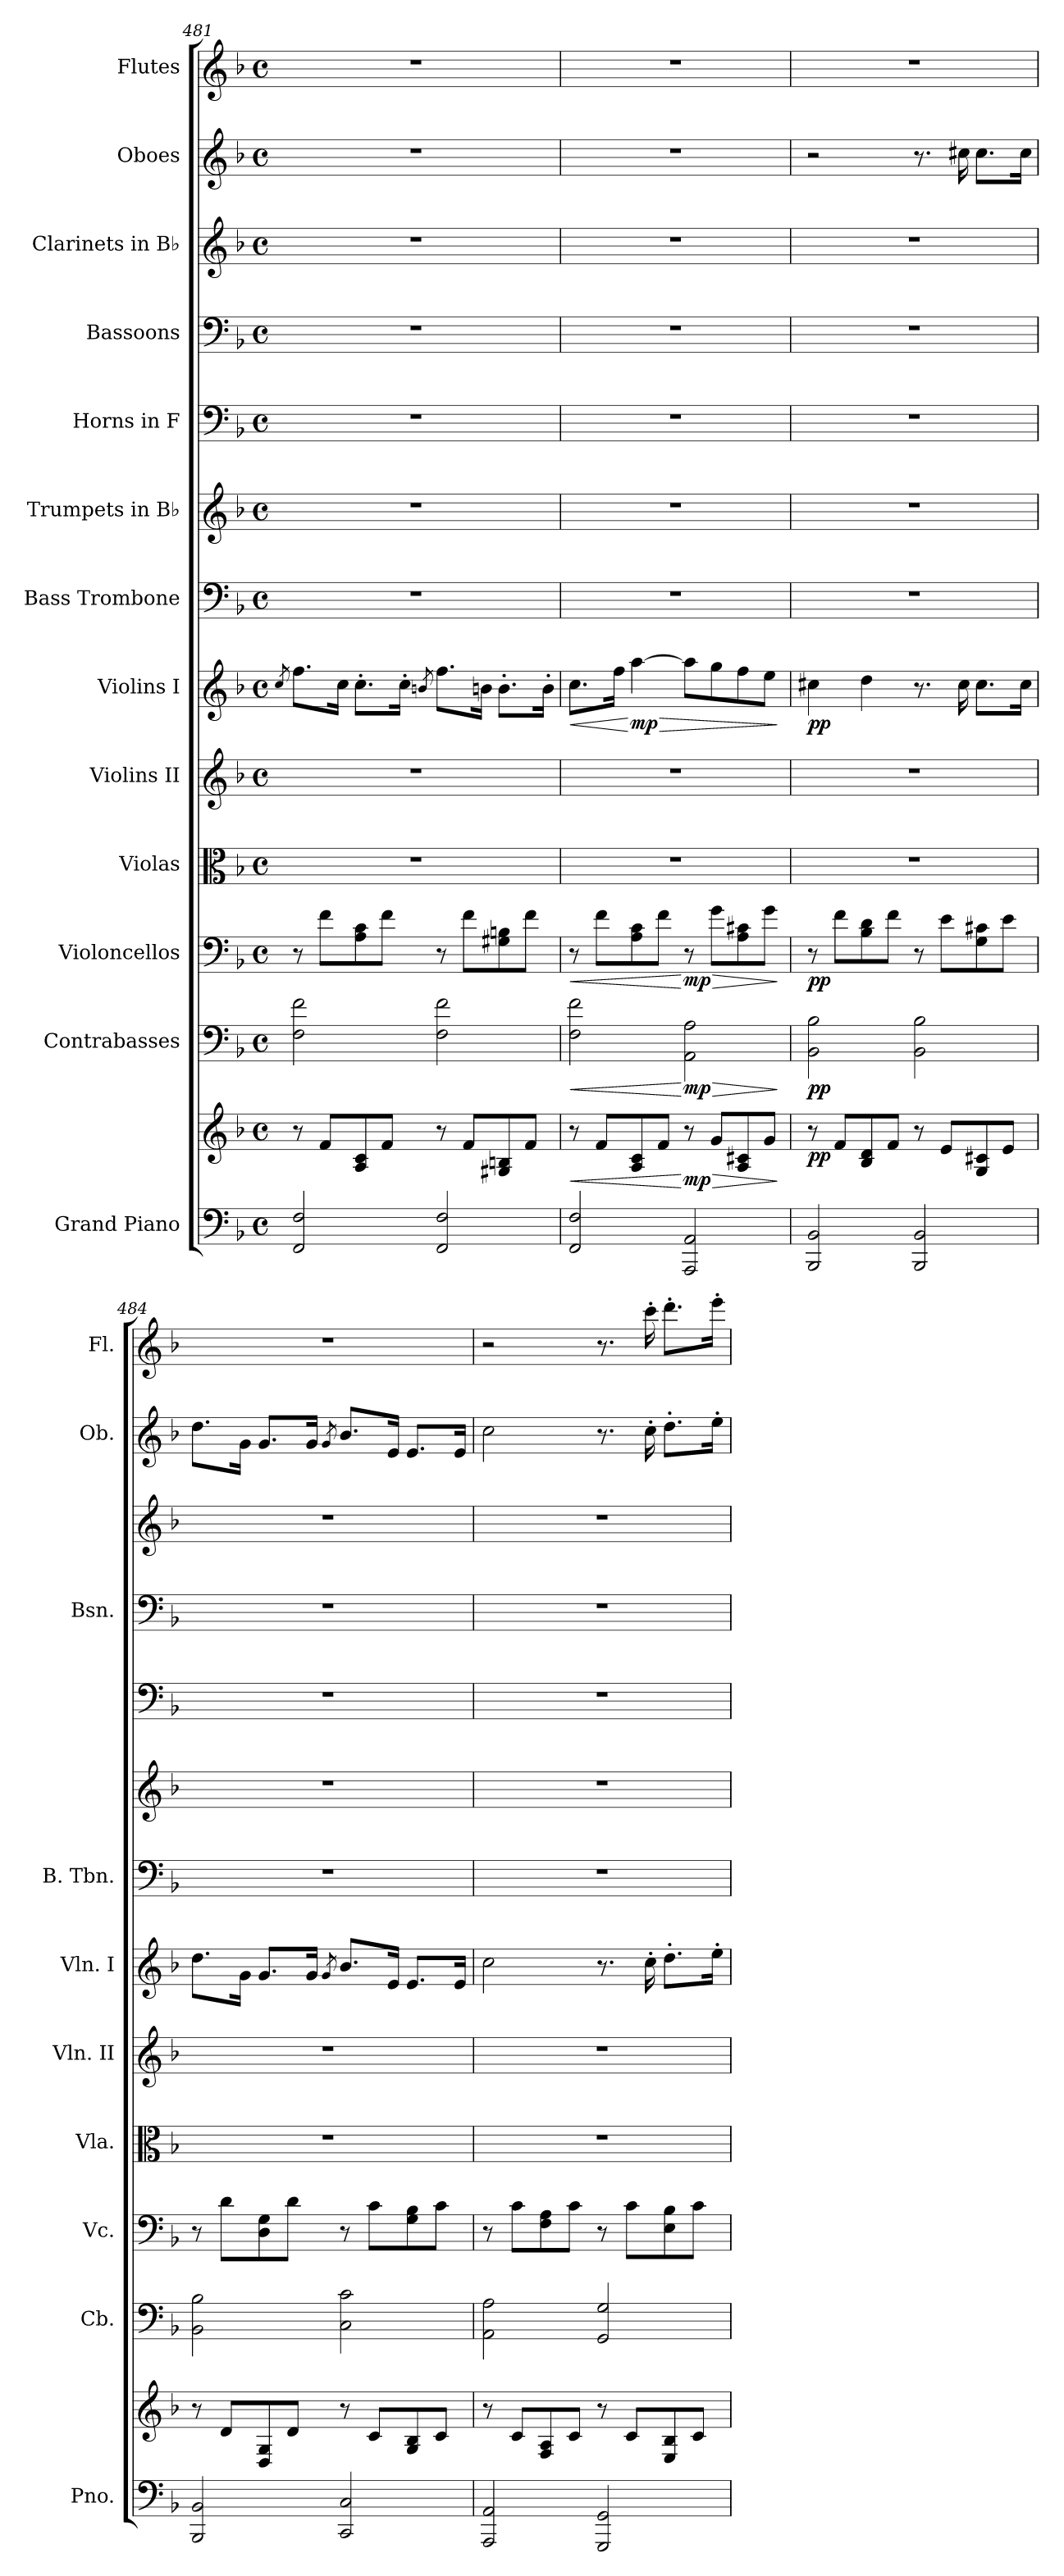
**kern	**kern	**dynam	**kern	**dynam	**kern	**dynam	**kern	**kern	**kern	**dynam	**kern	**kern	**kern	**kern	**kern	**kern	**kern
*part13	*part13	*part13	*part12	*part12	*part11	*part11	*part10	*part9	*part8	*part8	*part7	*part6	*part5	*part4	*part3	*part2	*part1
*staff14	*staff13	*staff13/14	*staff12	*staff12	*staff11	*staff11	*staff10	*staff9	*staff8	*staff8	*staff7	*staff6	*staff5	*staff4	*staff3	*staff2	*staff1
*I"Grand Piano	*	*	*I"Contrabasses	*	*I"Violoncellos	*	*I"Violas	*I"Violins II	*I"Violins I	*	*I"Bass Trombone	*I"Trumpets in B♭	*I"Horns in F	*I"Bassoons	*I"Clarinets in B♭	*I"Oboes	*I"Flutes
*I'Pno.	*	*	*I'Cb.	*	*I'Vc.	*	*I'Vla.	*I'Vln. II	*I'Vln. I	*	*I'B. Tbn.	*	*	*I'Bsn.	*	*I'Ob.	*I'Fl.
*clefF4	*clefG2	*	*clefF4	*	*clefF4	*	*clefC3	*clefG2	*clefG2	*	*clefF4	*clefG2	*clefF4	*clefF4	*clefG2	*clefG2	*clefG2
*	*	*	*ITrd7c12	*	*	*	*	*	*	*	*	*ITrd1c2	*ITrd4c7	*	*ITrd1c2	*	*
*k[b-]	*k[b-]	*	*k[b-]	*	*k[b-]	*	*k[b-]	*k[b-]	*k[b-]	*	*k[b-]	*k[b-e-a-]	*k[b-e-]	*k[b-]	*k[b-e-a-]	*k[b-]	*k[b-]
*M4/4	*M4/4	*	*M4/4	*	*M4/4	*	*M4/4	*M4/4	*M4/4	*	*M4/4	*M4/4	*M4/4	*M4/4	*M4/4	*M4/4	*M4/4
*met(c)	*met(c)	*	*met(c)	*	*met(c)	*	*met(c)	*met(c)	*met(c)	*	*met(c)	*met(c)	*met(c)	*met(c)	*met(c)	*met(c)	*met(c)
=481	=481	=481	=481	=481	=481	=481	=481	=481	=481	=481	=481	=481	=481	=481	=481	=481	=481
.	.	.	.	.	.	.	.	.	8qcc/	.	.	.	.	.	.	.	.
2FF/ 2F/	8r	.	2FF\ 2F\	.	8r	.	1r	1r	8.ff\L	.	1r	1r	1r	1r	1r	1r	1r
.	8f/L	.	.	.	8f\L	.	.	.	.	.	.	.	.	.	.	.	.
.	.	.	.	.	.	.	.	.	16cc\Jk	.	.	.	.	.	.	.	.
.	8A/ 8c/	.	.	.	8A\ 8c\	.	.	.	8.cc'\L	.	.	.	.	.	.	.	.
.	8f/J	.	.	.	8f\J	.	.	.	.	.	.	.	.	.	.	.	.
.	.	.	.	.	.	.	.	.	16cc'\Jk	.	.	.	.	.	.	.	.
.	.	.	.	.	.	.	.	.	8qbn/	.	.	.	.	.	.	.	.
2FF/ 2F/	8r	.	2FF\ 2F\	.	8r	.	.	.	8.ff\L	.	.	.	.	.	.	.	.
.	8f/L	.	.	.	8f\L	.	.	.	.	.	.	.	.	.	.	.	.
.	.	.	.	.	.	.	.	.	16b\Jk	.	.	.	.	.	.	.	.
.	8G#X/ 8Bn/	.	.	.	8G#X\ 8Bn\	.	.	.	8.b'\L	.	.	.	.	.	.	.	.
.	8f/J	.	.	.	8f\J	.	.	.	.	.	.	.	.	.	.	.	.
.	.	.	.	.	.	.	.	.	16b'\Jk	.	.	.	.	.	.	.	.
=482	=482	=482	=482	=482	=482	=482	=482	=482	=482	=482	=482	=482	=482	=482	=482	=482	=482
!	!	!LO:HP:b	!	!LO:HP:b	!	!LO:HP:b	!	!	!	!LO:HP:b	!	!	!	!	!	!	!
2FF/ 2F/	8r	<	2FF\ 2F\	<	8r	<	1r	1r	8.cc\L	<	1r	1r	1r	1r	1r	1r	1r
.	8f/L	.	.	.	8f\L	.	.	.	.	.	.	.	.	.	.	.	.
.	.	.	.	.	.	.	.	.	16ff\Jk	.	.	.	.	.	.	.	.
!	!	!	!	!	!	!	!	!	!	!LO:HP:n=1:b	!	!	!	!	!	!	!
!	!	!	!	!	!	!	!	!	!	!LO:DY:n=1:b	!	!	!	!	!	!	!
.	8A/ 8c/	.	.	.	8A\ 8c\	.	.	.	[4aa\	[ > mp	.	.	.	.	.	.	.
.	8f/J	.	.	.	8f\J	.	.	.	.	.	.	.	.	.	.	.	.
!	!	!LO:HP:n=1:b	!	!LO:HP:n=1:b	!	!LO:HP:n=1:b	!	!	!	!	!	!	!	!	!	!	!
!	!	!LO:DY:n=1:b	!	!LO:DY:n=1:b	!	!LO:DY:n=1:b	!	!	!	!	!	!	!	!	!	!	!
2AAA/ 2AA/	8r	[ > mp	2AAA\ 2AA\	[ > mp	8r	[ > mp	.	.	8aa\L]	.	.	.	.	.	.	.	.
.	8g/L	.	.	.	8g\L	.	.	.	8gg\	.	.	.	.	.	.	.	.
.	8A/ 8c#X/	.	.	.	8A\ 8c#X\	.	.	.	8ff\	.	.	.	.	.	.	.	.
.	8g/J	.	.	.	8g\J	.	.	.	8ee\J	.	.	.	.	.	.	.	.
.	.	]	.	]	.	]	.	.	.	]	.	.	.	.	.	.	.
!!LO:PB:g=z
=483	=483	=483	=483	=483	=483	=483	=483	=483	=483	=483	=483	=483	=483	=483	=483	=483	=483
!	!	!LO:DY:b	!	!LO:DY:b	!	!LO:DY:b	!	!	!	!LO:DY:b	!	!	!	!	!	!	!
2BBB-/ 2BB-/	8r	pp	2BBB-\ 2BB-\	pp	8r	pp	1r	1r	4cc#X\	pp	1r	1r	1r	1r	1r	2r	1r
.	8f/L	.	.	.	8f\L	.	.	.	.	.	.	.	.	.	.	.	.
.	8B-/ 8d/	.	.	.	8B-\ 8d\	.	.	.	4dd\	.	.	.	.	.	.	.	.
.	8f/J	.	.	.	8f\J	.	.	.	.	.	.	.	.	.	.	.	.
2BBB-/ 2BB-/	8r	.	2BBB-\ 2BB-\	.	8r	.	.	.	8.r	.	.	.	.	.	.	8.r	.
.	8e/L	.	.	.	8e\L	.	.	.	.	.	.	.	.	.	.	.	.
.	.	.	.	.	.	.	.	.	16cc#\	.	.	.	.	.	.	16cc#X\	.
.	8G/ 8c#X/	.	.	.	8G\ 8c#X\	.	.	.	8.cc#\L	.	.	.	.	.	.	8.cc#\L	.
.	8e/J	.	.	.	8e\J	.	.	.	.	.	.	.	.	.	.	.	.
.	.	.	.	.	.	.	.	.	16cc#\Jk	.	.	.	.	.	.	16cc#\Jk	.
=484	=484	=484	=484	=484	=484	=484	=484	=484	=484	=484	=484	=484	=484	=484	=484	=484	=484
2BBB-/ 2BB-/	8r	.	2BBB-\ 2BB-\	.	8r	.	1r	1r	8.dd\L	.	1r	1r	1r	1r	1r	8.dd\L	1r
.	8d/L	.	.	.	8d\L	.	.	.	.	.	.	.	.	.	.	.	.
.	.	.	.	.	.	.	.	.	16g\Jk	.	.	.	.	.	.	16g\Jk	.
.	8D/ 8G/	.	.	.	8D\ 8G\	.	.	.	8.g/L	.	.	.	.	.	.	8.g/L	.
.	8d/J	.	.	.	8d\J	.	.	.	.	.	.	.	.	.	.	.	.
.	.	.	.	.	.	.	.	.	16g/Jk	.	.	.	.	.	.	16g/Jk	.
.	.	.	.	.	.	.	.	.	8qg/	.	.	.	.	.	.	8qg/	.
2CC/ 2C/	8r	.	2CC\ 2C\	.	8r	.	.	.	8.b-/L	.	.	.	.	.	.	8.b-/L	.
.	8c/L	.	.	.	8c\L	.	.	.	.	.	.	.	.	.	.	.	.
.	.	.	.	.	.	.	.	.	16e/Jk	.	.	.	.	.	.	16e/Jk	.
.	8G/ 8B-/	.	.	.	8G\ 8B-\	.	.	.	8.e/L	.	.	.	.	.	.	8.e/L	.
.	8c/J	.	.	.	8c\J	.	.	.	.	.	.	.	.	.	.	.	.
.	.	.	.	.	.	.	.	.	16e/Jk	.	.	.	.	.	.	16e/Jk	.
=485	=485	=485	=485	=485	=485	=485	=485	=485	=485	=485	=485	=485	=485	=485	=485	=485	=485
2AAA/ 2AA/	8r	.	2AAA\ 2AA\	.	8r	.	1r	1r	2cc\	.	1r	1r	1r	1r	1r	2cc\	2r
.	8c/L	.	.	.	8c\L	.	.	.	.	.	.	.	.	.	.	.	.
.	8F/ 8A/	.	.	.	8F\ 8A\	.	.	.	.	.	.	.	.	.	.	.	.
.	8c/J	.	.	.	8c\J	.	.	.	.	.	.	.	.	.	.	.	.
2GGG/ 2GG/	8r	.	2GGG/ 2GG/	.	8r	.	.	.	8.r	.	.	.	.	.	.	8.r	8.r
.	8c/L	.	.	.	8c\L	.	.	.	.	.	.	.	.	.	.	.	.
.	.	.	.	.	.	.	.	.	16cc'\	.	.	.	.	.	.	16cc'\	16ccc'\
.	8E/ 8B-/	.	.	.	8E\ 8B-\	.	.	.	8.dd'\L	.	.	.	.	.	.	8.dd'\L	8.ddd'\L
.	8c/J	.	.	.	8c\J	.	.	.	.	.	.	.	.	.	.	.	.
.	.	.	.	.	.	.	.	.	16ee'\Jk	.	.	.	.	.	.	16ee'\Jk	16eee'\Jk
=	=	=	=	=	=	=	=	=	=	=	=	=	=	=	=	=	=
*-	*-	*-	*-	*-	*-	*-	*-	*-	*-	*-	*-	*-	*-	*-	*-	*-	*-
